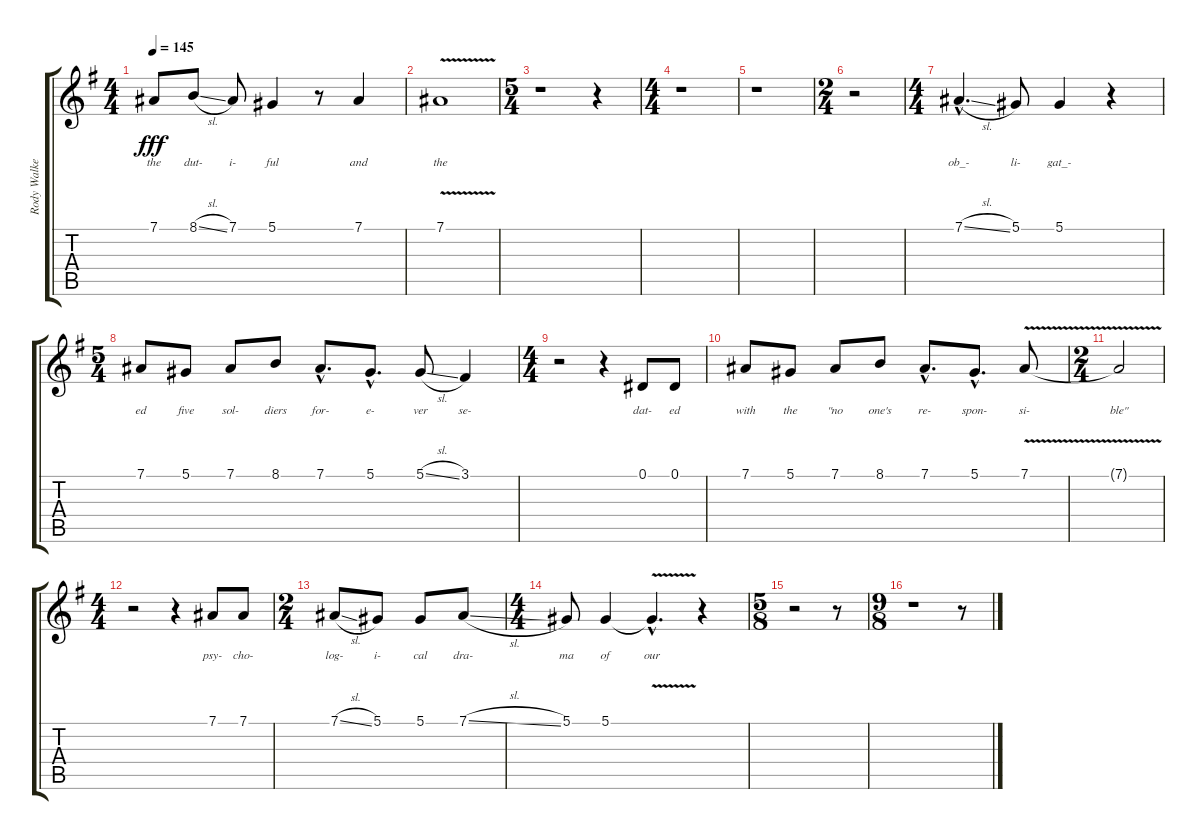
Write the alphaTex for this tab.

\track ("Rody Walker" "Rody Walke") {instrument lead2sawtooth}
\staff {score tabs}
\tuning (Eb4 Bb3 Gb3 Db3 Ab2 Eb2) {hide}
\ts (4 4)
\tempo 145
\clef g2
\ks g
7.1.8{lyrics (0 "the") lyrics (1 "") lyrics (2 "") lyrics (3 "") lyrics (4 "") dy fff} 8.1{sl}.8{lyrics (0 "dut-") lyrics (1 "") lyrics (2 "") lyrics (3 "") lyrics (4 "")} 7.1.8{lyrics (0 "i-") lyrics (1 "") lyrics (2 "") lyrics (3 "") lyrics (4 "")} 5.1.4{lyrics (0 "ful") lyrics (1 "") lyrics (2 "") lyrics (3 "") lyrics (4 "")} r.8 7.1.4{lyrics (0 "and") lyrics (1 "") lyrics (2 "") lyrics (3 "") lyrics (4 "")} |
7.1{v}.1{lyrics (0 "the") lyrics (1 "") lyrics (2 "") lyrics (3 "") lyrics (4 "")} |
\ts (5 4)
r.1 r.4 |
\ts (4 4)
r.1 |
r.1 |
\ts (2 4)
r.2 |
\ts (4 4)
7.1{sl hac}.4{d lyrics (0 "ob_-") lyrics (1 "") lyrics (2 "") lyrics (3 "") lyrics (4 "")} 5.1.8{lyrics (0 "li-") lyrics (1 "") lyrics (2 "") lyrics (3 "") lyrics (4 "")} 5.1.4{lyrics (0 "gat_-") lyrics (1 "") lyrics (2 "") lyrics (3 "") lyrics (4 "")} r.4 |
\ts (5 4)
7.1.8{lyrics (0 "ed") lyrics (1 "") lyrics (2 "") lyrics (3 "") lyrics (4 "")} 5.1.8{lyrics (0 "five") lyrics (1 "") lyrics (2 "") lyrics (3 "") lyrics (4 "")} 7.1.8{lyrics (0 "sol-") lyrics (1 "") lyrics (2 "") lyrics (3 "") lyrics (4 "")} 8.1.8{lyrics (0 "diers") lyrics (1 "") lyrics (2 "") lyrics (3 "") lyrics (4 "")} 7.1{hac}.8{d lyrics (0 "for-") lyrics (1 "") lyrics (2 "") lyrics (3 "") lyrics (4 "")} 5.1{hac}.8{d lyrics (0 "e-") lyrics (1 "") lyrics (2 "") lyrics (3 "") lyrics (4 "")} 5.1{sl}.8{lyrics (0 "ver") lyrics (1 "") lyrics (2 "") lyrics (3 "") lyrics (4 "")} 3.1.4{lyrics (0 "se-") lyrics (1 "") lyrics (2 "") lyrics (3 "") lyrics (4 "")} |
\ts (4 4)
r.2 r.4 0.1.8{lyrics (0 "dat-") lyrics (1 "") lyrics (2 "") lyrics (3 "") lyrics (4 "")} 0.1.8{lyrics (0 "ed") lyrics (1 "") lyrics (2 "") lyrics (3 "") lyrics (4 "")} |
7.1.8{lyrics (0 "with") lyrics (1 "") lyrics (2 "") lyrics (3 "") lyrics (4 "")} 5.1.8{lyrics (0 "the") lyrics (1 "") lyrics (2 "") lyrics (3 "") lyrics (4 "")} 7.1.8{lyrics (0 "\"no") lyrics (1 "") lyrics (2 "") lyrics (3 "") lyrics (4 "")} 8.1.8{lyrics (0 "one's") lyrics (1 "") lyrics (2 "") lyrics (3 "") lyrics (4 "")} 7.1{hac}.8{d lyrics (0 "re-") lyrics (1 "") lyrics (2 "") lyrics (3 "") lyrics (4 "")} 5.1{hac}.8{d lyrics (0 "spon-") lyrics (1 "") lyrics (2 "") lyrics (3 "") lyrics (4 "")} 7.1{v}.8{lyrics (0 "si-") lyrics (1 "") lyrics (2 "") lyrics (3 "") lyrics (4 "")} |
\ts (2 4)
7.1{t}.2{lyrics (0 "ble\"") lyrics (1 "") lyrics (2 "") lyrics (3 "") lyrics (4 "")} |
\ts (4 4)
r.2 r.4 7.1.8{lyrics (0 "psy-") lyrics (1 "") lyrics (2 "") lyrics (3 "") lyrics (4 "")} 7.1.8{lyrics (0 "cho-") lyrics (1 "") lyrics (2 "") lyrics (3 "") lyrics (4 "")} |
\ts (2 4)
7.1{sl}.8{lyrics (0 "log-") lyrics (1 "") lyrics (2 "") lyrics (3 "") lyrics (4 "")} 5.1.8{lyrics (0 "i-") lyrics (1 "") lyrics (2 "") lyrics (3 "") lyrics (4 "")} 5.1.8{lyrics (0 "cal") lyrics (1 "") lyrics (2 "") lyrics (3 "") lyrics (4 "")} 7.1{sl}.8{lyrics (0 "dra-") lyrics (1 "") lyrics (2 "") lyrics (3 "") lyrics (4 "")} |
\ts (4 4)
5.1.8{lyrics (0 "ma") lyrics (1 "") lyrics (2 "") lyrics (3 "") lyrics (4 "")} 5.1.4{lyrics (0 "of") lyrics (1 "") lyrics (2 "") lyrics (3 "") lyrics (4 "")} 5.1{v hac t}.4{d lyrics (0 "our") lyrics (1 "") lyrics (2 "") lyrics (3 "") lyrics (4 "")} r.4 |
\ts (5 8)
r.2 r.8 |
\ts (9 8)
r.1 r.8
